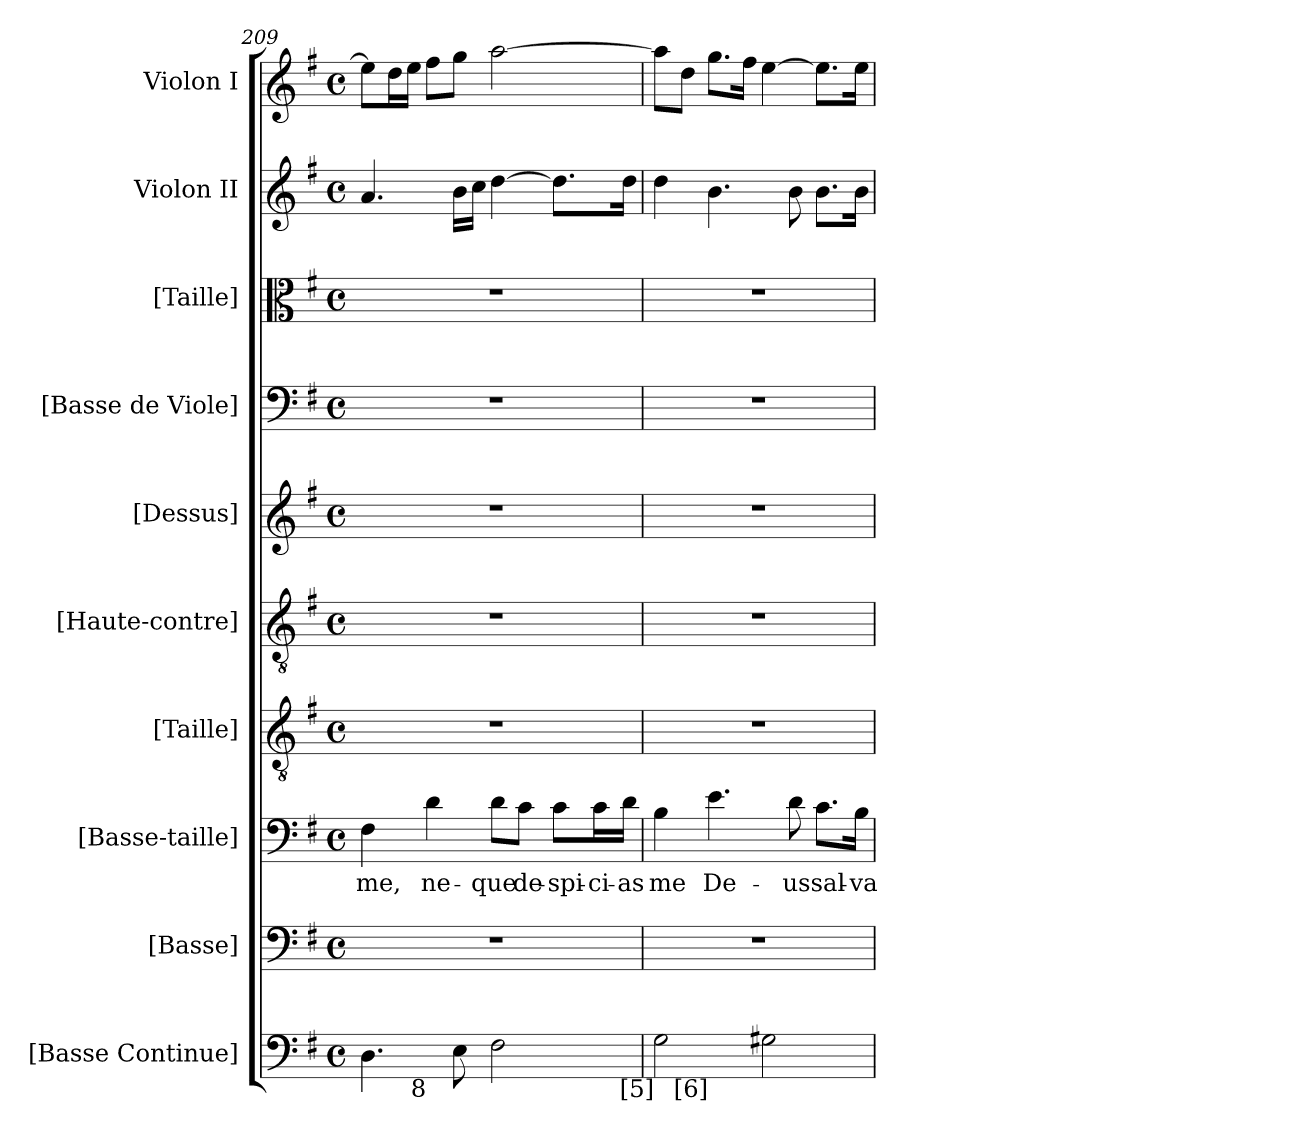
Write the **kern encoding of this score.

**kern	**kern	**kern	**text	**kern	**kern	**kern	**kern	**kern	**kern	**kern
*part10	*part9	*part8	*part8	*part7	*part6	*part5	*part4	*part3	*part2	*part1
*staff10	*staff9	*staff8	*staff8	*staff7	*staff6	*staff5	*staff4	*staff3	*staff2	*staff1
*I"[Basse Continue]	*I"[Basse]	*I"[Basse-taille]	*	*I"[Taille]	*I"[Haute-contre]	*I"[Dessus]	*I"[Basse de Viole]	*I"[Taille]	*I"Violon II	*I"Violon I
*I'B.c.	*I'B.	*I'B.t.	*	*I'T.	*I'H.C.	*I'D.	*	*	*I'Vln. II	*I'Vln. I
*clefF4	*clefF4	*clefF4	*	*clefGv2	*clefGv2	*clefG2	*clefF4	*clefC3	*clefG2	*clefG2
*	*	*	*	*ITrd7c12	*ITrd7c12	*	*	*	*	*
*k[f#]	*k[f#]	*k[f#]	*	*k[f#]	*k[f#]	*k[f#]	*k[f#]	*k[f#]	*k[f#]	*k[f#]
*G:	*G:	*G:	*	*G:	*G:	*G:	*G:	*G:	*G:	*G:
*M4/4	*M4/4	*M4/4	*	*M4/4	*M4/4	*M4/4	*M4/4	*M4/4	*M4/4	*M4/4
*met(c)	*met(c)	*met(c)	*	*met(c)	*met(c)	*met(c)	*met(c)	*met(c)	*met(c)	*met(c)
=209	=209	=209	=209	=209	=209	=209	=209	=209	=209	=209
!LO:TX:b:rj:t=9	!	!	!	!	!	!	!	!	!	!
!	!	!	!LO:LY:b:color=#000000	!	!	!	!	!	!	!
*^	*	*	*	*	*	*	*	*	*	*
4.Di\	4ryy	1r	4F#i\	me,	1r	1r	1r	1r	1r	4.ai/	8eei\L]
.	.	.	.	.	.	.	.	.	.	.	16ddi\L
.	.	.	.	.	.	.	.	.	.	.	16eei\JJ
!	!LO:TX:b:rj:t=8	!	!	!	!	!	!	!	!	!	!
!	!	!	!	!LO:LY:b:color=#000000	!	!	!	!	!	!	!
.	2.ryy	.	4di\	ne-	.	.	.	.	.	.	8ff#i\L
8Ei\	.	.	.	.	.	.	.	.	.	16bi\LL	8ggi\J
.	.	.	.	.	.	.	.	.	.	16cci\JJ	.
!	!	!	!	!LO:LY:b:color=#000000	!	!	!	!	!	!	!
2F#i\	.	.	8di\L	-que	.	.	.	.	.	[4ddi\	[2aai\
!	!	!	!	!LO:LY:b:color=#000000	!	!	!	!	!	!	!
.	.	.	8ci\J	de-	.	.	.	.	.	.	.
!	!	!	!	!LO:LY:b:color=#000000	!	!	!	!	!	!	!
.	.	.	8ci\L	-spi-	.	.	.	.	.	8.ddi\L]	.
!	!	!	!	!LO:LY:b:color=#000000	!	!	!	!	!	!	!
.	.	.	16ci\L	-ci-	.	.	.	.	.	.	.
!	!	!	!	!LO:LY:b:color=#000000	!	!	!	!	!	!	!
.	.	.	16di\JJ	-as	.	.	.	.	.	16ddi\Jk	.
=210	=210	=210	=210	=210	=210	=210	=210	=210	=210	=210	=210
!LO:TX:b:rj:t=[5]	!	!	!	!	!	!	!	!	!	!	!
!	!	!	!	!LO:LY:b:color=#000000	!	!	!	!	!	!	!
2Gi\	4ryy	1r	4Bi\	me	1r	1r	1r	1r	1r	4ddi\	8aai\L]
.	.	.	.	.	.	.	.	.	.	.	8ddi\J
!	!LO:TX:b:rj:t=[6]	!	!	!	!	!	!	!	!	!	!
!	!	!	!	!LO:LY:b:color=#000000	!	!	!	!	!	!	!
.	2.ryy	.	4.ei\	De-	.	.	.	.	.	4.bi\	8.ggi\L
.	.	.	.	.	.	.	.	.	.	.	16ff#i\Jk
2G#Xi\	.	.	.	.	.	.	.	.	.	.	[4eei\
!	!	!	!	!LO:LY:b:color=#000000	!	!	!	!	!	!	!
.	.	.	8di\	-us	.	.	.	.	.	8bi\	.
!	!	!	!	!LO:LY:b:color=#000000	!	!	!	!	!	!	!
.	.	.	8.ci\L	sal-	.	.	.	.	.	8.bi\L	8.eei\L]
!	!	!	!	!LO:LY:b:color=#000000	!	!	!	!	!	!	!
.	.	.	16Bi\Jk	-va-	.	.	.	.	.	16bi\Jk	16eei\Jk
*v	*v	*	*	*	*	*	*	*	*	*	*
=	=	=	=	=	=	=	=	=	=	=
*-	*-	*-	*-	*-	*-	*-	*-	*-	*-	*-
